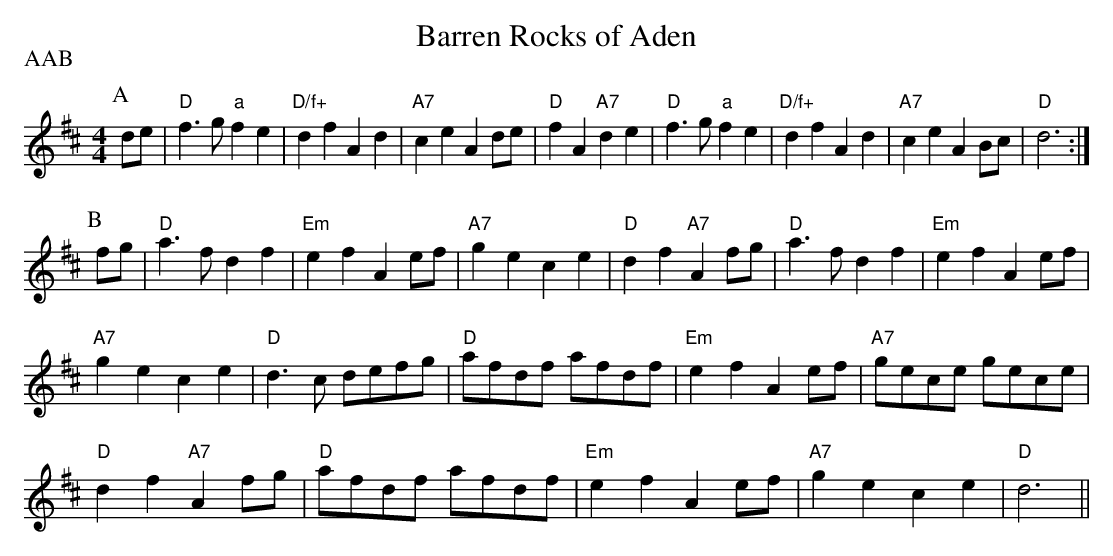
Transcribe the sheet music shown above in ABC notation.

X:1
T:Barren Rocks of Aden
P:AAB
M:4/4
L:1/4
K:D
P:A
d/2e/2|"D"f3/2g/2 "a"fe|"D/f+"df Ad|"A7"ce Ad/2e/2|"D"fA "A7"de|\
"D"f3/2g/2 "a"fe|"D/f+"df Ad|"A7"ce AB/2c/2|"D"d3:|
P:B
f/2g/2|"D"a3/2f/2 df|"Em"ef Ae/2f/2|"A7"ge ce|"D"df "A7"Af/2g/2|"D"a3/2f/2 df|\
"Em"ef Ae/2f/2|
"A7"ge ce|"D"d3/2c/2 d/2e/2f/2g/2|"D"a/2f/2d/2f/2 a/2f/2d/2f/2|"Em"ef Ae/2f/2|\
"A7"g/2e/2c/2e/2 g/2e/2c/2e/2|
"D"df "A7"Af/2g/2|"D"a/2f/2d/2f/2 a/2f/2d/2f/2|"Em"ef Ae/2f/2|"A7"ge ce|"D"d3\||
